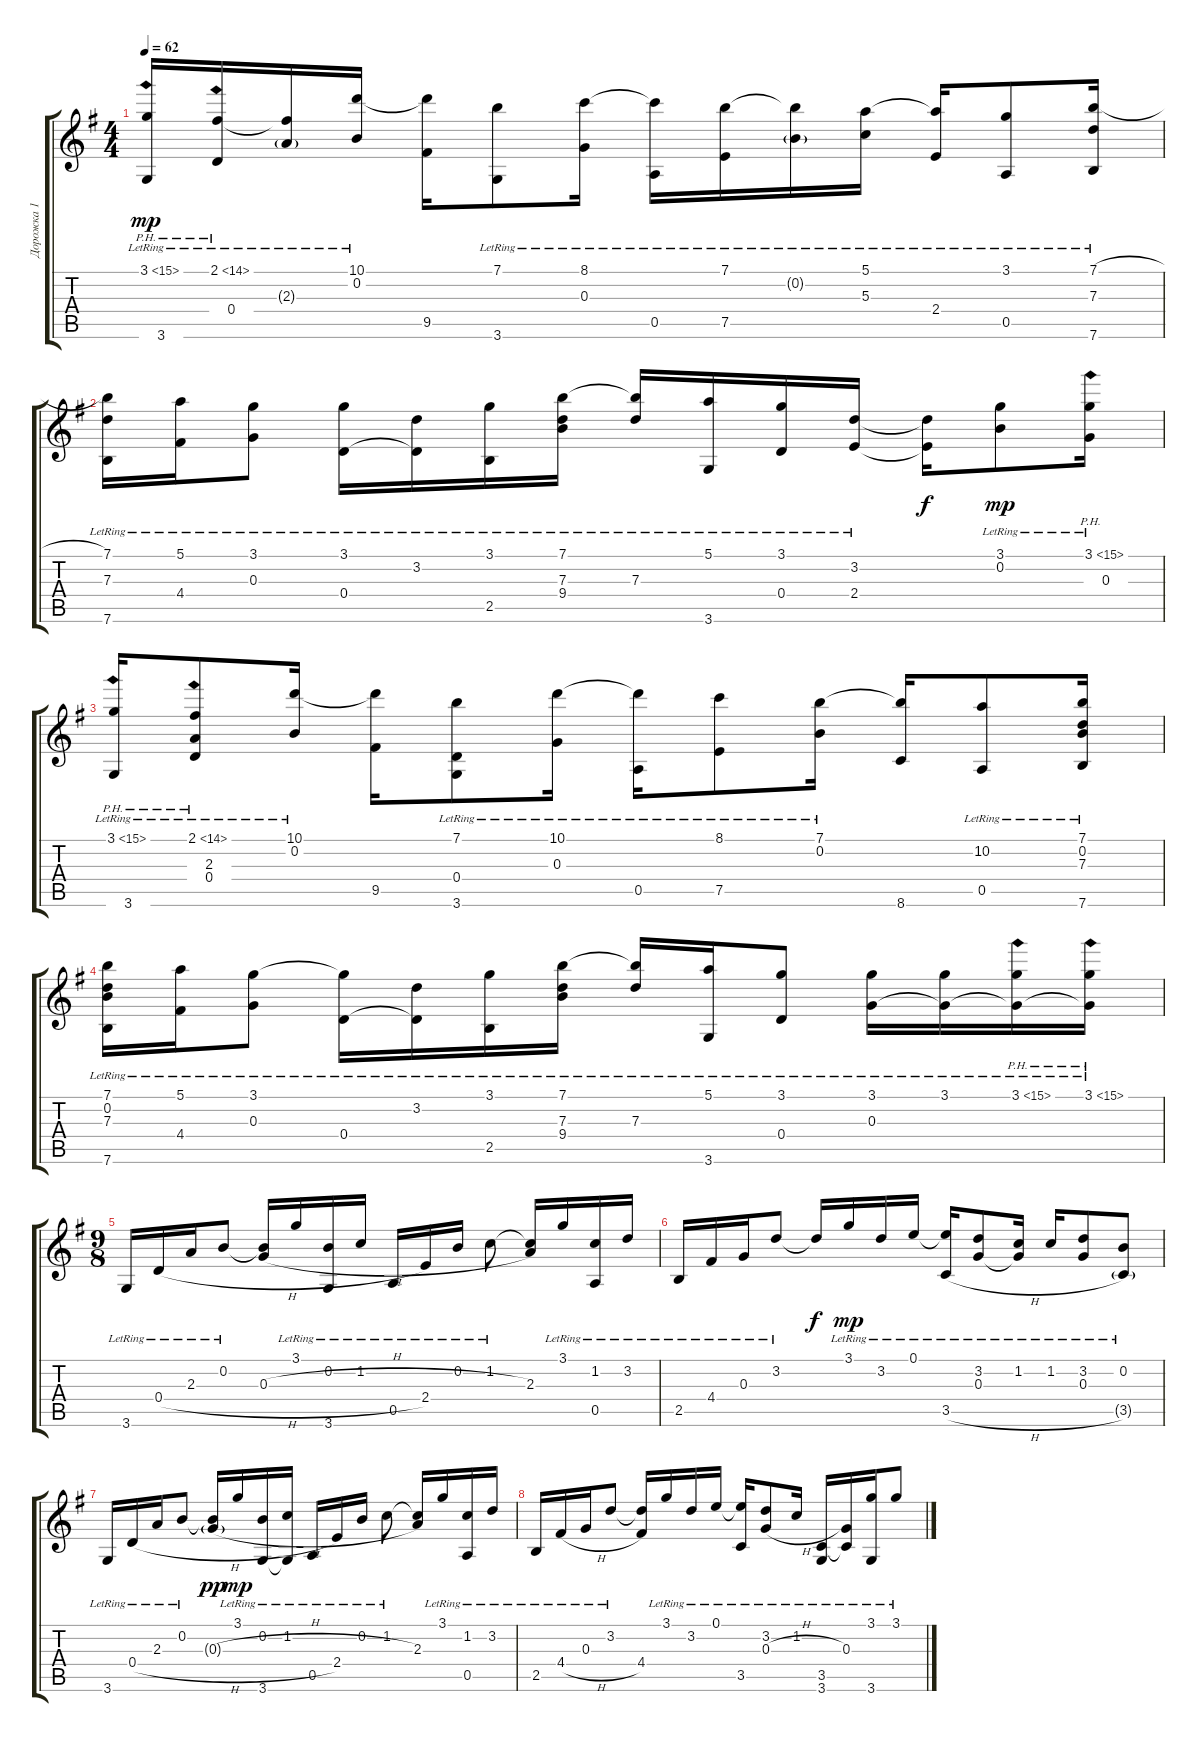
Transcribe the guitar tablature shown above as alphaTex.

\track ("Дорожка 1" "Дорожка 1") {instrument acousticguitarsteel}
\staff {score tabs}
\tuning (E4 B3 G3 D3 A2 E2) {hide}
\ts (4 4)
\tempo 62
\clef g2
\ks g
(3.1{ph 12 lr} 3.6{lr}).16{dy mp} (2.1{ph 12 lr} 0.4{lr}).16 (2.1{t} 2.3{g lr}).16 (10.1{lr} 0.2{lr}).16{beam split} (10.1{t} 9.5).16 (7.1{lr} 3.6{lr}).8{beam merge} (8.1{lr} 0.3{lr}).16{beam split} (8.1{t} 0.5{lr}).16 (7.1{lr} 7.5).16 (7.1{t} 0.2{g lr}).16 (5.1{lr} 5.3).16 (5.1{t} 2.4{lr}).16 (3.1{lr} 0.5{lr}).8 (7.1{h lr} 7.3 7.6).16 |
(7.1{lr} 7.3{lr} 7.6{lr}).16 (5.1{lr} 4.4{lr}).16 (3.1{lr} 0.3{lr}).8 (3.1{lr} 0.4{lr}).16 (3.2{lr} 0.4{t}).16 (3.1{lr} 2.5{lr}).16 (7.1{lr} 7.3{lr} 9.4{lr}).16 (7.1{t} 7.3{lr}).16 (5.1{lr} 3.6{lr}).16 (3.1{lr} 0.4{lr}).16 (3.2{lr} 2.4{lr}).16 (3.2{t} 2.4{t}).16{dy f} (3.1{lr} 0.2{lr}).8{dy mp} (3.1{ph 12 lr} 0.3{lr}).16 |
(3.1{ph 12 lr} 3.6{lr}).16 (2.1{ph 12 lr} 2.3 0.4{lr}).8 (10.1{lr} 0.2{lr}).16{beam split} (10.1{t} 9.5).16 (7.1{lr} 0.4 3.6{lr}).8{beam merge} (10.1 0.3{lr}).16{beam split} (10.1{t} 0.5{lr}).16 (8.1 7.5{lr}).8 (7.1{lr} 0.2{lr}).16 (7.1{t} 8.6).16 (10.2{lr} 0.5{lr}).8 (7.1{lr} 0.2{lr} 7.3{lr} 7.6{lr}).16 |
(7.1{lr} 0.2 7.3{lr} 7.6{lr}).16 (5.1{lr} 4.4{lr}).16 (3.1{lr} 0.3{lr}).8 (3.1{t} 0.4{lr}).16 (3.2{lr} 0.4{t}).16 (3.1{lr} 2.5{lr}).16 (7.1{lr} 7.3{lr} 9.4{lr}).16 (7.1{t} 7.3{lr}).16 (5.1{lr} 3.6{lr}).16 (3.1{lr} 0.4{lr}).8 (3.1{lr} 0.3{lr}).16 (3.1{lr} 0.3{t}).16 (3.1{ph 12 lr} 0.3{t}).16{beam merge} (3.1{ph 12 lr} 0.3{t}).16 |
\ts (9 8)
3.6{lr}.16 0.4{h lr}.16 2.3{lr}.16 0.2{lr}.8{beam split} (0.2{t} 0.3{h}).16{beam merge} 3.1{lr}.16{beam merge} (0.2{lr} 3.6).16 1.2{lr}.16{beam split} 0.5{lr}.16 2.4{lr}.16 0.2{lr}.16 1.2{lr}.8{beam split} (1.2{t} 2.3).16 3.1{lr}.16 (1.2{lr} 0.5).16 3.2{lr}.16 |
2.5{lr}.16 4.4{lr}.16 0.3{lr}.16 3.2{lr}.8{beam Up beam split} 3.2{t}.16{dy f beam Up beam merge} 3.1{lr}.16{dy mp beam Up beam merge} 3.2{lr}.16{beam Up beam merge} 0.1{lr}.16{beam split} (0.1{t} 3.5{h lr}).16{beam Up beam merge} (3.2{lr} 0.3{lr}).8{beam Up beam merge} (1.2{lr} 0.3{t}).16{beam Up beam split} 1.2{lr}.16{beam merge} (3.2{lr} 0.3).8{beam merge} (0.2{lr} 3.5{g}).8 |
3.6{lr}.16 0.4{h lr}.16 2.3{lr}.16 0.2{lr}.8{beam split} (0.2{t} 0.3{h g}).16{dy pp beam merge} 3.1{lr}.16{dy mp beam merge} (0.2{lr} 3.6).16 (1.2{lr} 3.6{t}).16{beam split} 0.5{lr}.16 2.4{lr}.16 0.2{lr}.16 1.2{lr}.8{beam split} (1.2{t} 2.3).16 3.1{lr}.16 (1.2{lr} 0.5).16 3.2{lr}.16 |
2.5{lr}.16 4.4{h lr}.16 0.3{lr}.16 3.2{lr}.8{beam Up beam split} (3.2{t} 4.4).16{beam Up beam merge} 3.1{lr}.16{beam Up beam merge} 3.2{lr}.16{beam Up beam merge} 0.1{lr}.16{beam split} (0.1{t} 3.5{lr}).16{beam Up beam merge} (3.2{lr} 0.3{h lr}).8{beam Up beam merge} 1.2{lr}.16{beam Up beam split} (3.5{lr} 3.6{lr}).16{beam merge} (0.3{lr} 3.5{t}).16 (3.1{lr} 3.6{lr}).16 3.1{lr}.8
